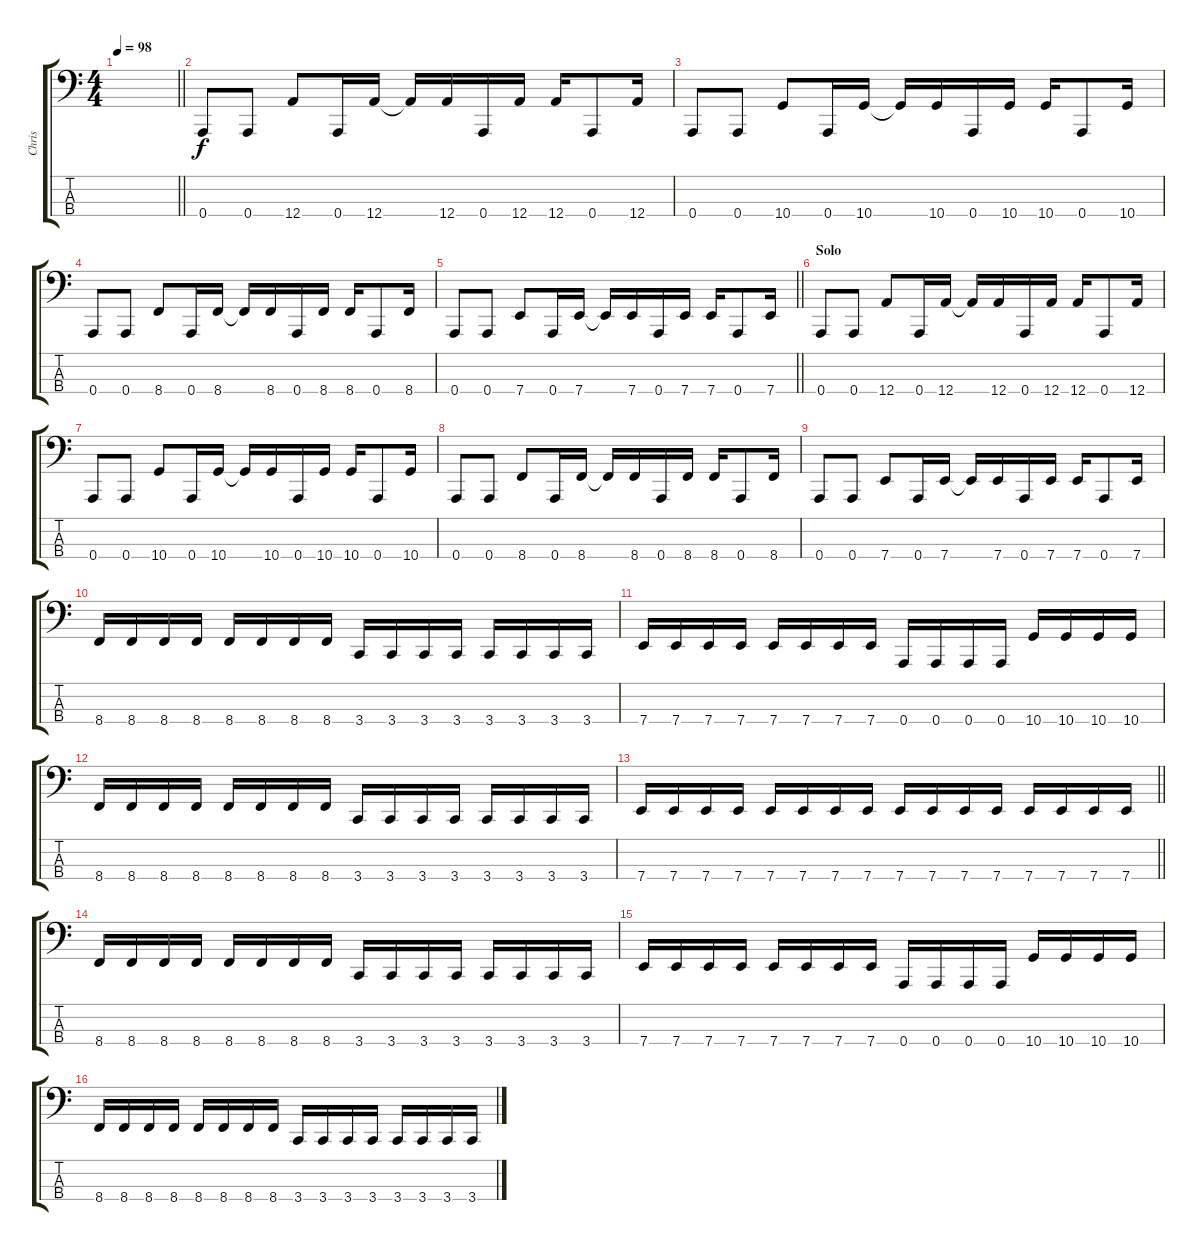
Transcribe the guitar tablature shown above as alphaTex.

\track ("Chris" "Chris") {instrument electricbassfinger}
\staff {score tabs}
\tuning (G2 D2 A1 A0) {hide}
\ts (4 4)
\tempo 98
\clef f4
\barLineRight lightlight
\ks c
|
0.4.8 0.4.8 12.4.8 0.4.16 12.4.16 12.4{t}.16 12.4.16 0.4.16 12.4.16 12.4.16 0.4.8 12.4.16 |
0.4.8 0.4.8 10.4.8 0.4.16 10.4.16 10.4{t}.16 10.4.16 0.4.16 10.4.16 10.4.16 0.4.8 10.4.16 |
0.4.8 0.4.8 8.4.8 0.4.16 8.4.16 8.4{t}.16 8.4.16 0.4.16 8.4.16 8.4.16 0.4.8 8.4.16 |
\barLineRight lightlight
0.4.8 0.4.8 7.4.8 0.4.16 7.4.16 7.4{t}.16 7.4.16 0.4.16 7.4.16 7.4.16 0.4.8 7.4.16 |
\section ("" "Solo")
0.4.8 0.4.8 12.4.8 0.4.16 12.4.16 12.4{t}.16 12.4.16 0.4.16 12.4.16 12.4.16 0.4.8 12.4.16 |
0.4.8 0.4.8 10.4.8 0.4.16 10.4.16 10.4{t}.16 10.4.16 0.4.16 10.4.16 10.4.16 0.4.8 10.4.16 |
0.4.8 0.4.8 8.4.8 0.4.16 8.4.16 8.4{t}.16 8.4.16 0.4.16 8.4.16 8.4.16 0.4.8 8.4.16 |
0.4.8 0.4.8 7.4.8 0.4.16 7.4.16 7.4{t}.16 7.4.16 0.4.16 7.4.16 7.4.16 0.4.8 7.4.16 |
8.4.16 8.4.16 8.4.16 8.4.16 8.4.16 8.4.16 8.4.16 8.4.16 3.4.16 3.4.16 3.4.16 3.4.16 3.4.16 3.4.16 3.4.16 3.4.16 |
7.4.16 7.4.16 7.4.16 7.4.16 7.4.16 7.4.16 7.4.16 7.4.16 0.4.16 0.4.16 0.4.16 0.4.16 10.4.16 10.4.16 10.4.16 10.4.16 |
8.4.16 8.4.16 8.4.16 8.4.16 8.4.16 8.4.16 8.4.16 8.4.16 3.4.16 3.4.16 3.4.16 3.4.16 3.4.16 3.4.16 3.4.16 3.4.16 |
\barLineRight lightlight
7.4.16 7.4.16 7.4.16 7.4.16 7.4.16 7.4.16 7.4.16 7.4.16 7.4.16 7.4.16 7.4.16 7.4.16 7.4.16 7.4.16 7.4.16 7.4.16 |
8.4.16 8.4.16 8.4.16 8.4.16 8.4.16 8.4.16 8.4.16 8.4.16 3.4.16 3.4.16 3.4.16 3.4.16 3.4.16 3.4.16 3.4.16 3.4.16 |
7.4.16 7.4.16 7.4.16 7.4.16 7.4.16 7.4.16 7.4.16 7.4.16 0.4.16 0.4.16 0.4.16 0.4.16 10.4.16 10.4.16 10.4.16 10.4.16 |
8.4.16 8.4.16 8.4.16 8.4.16 8.4.16 8.4.16 8.4.16 8.4.16 3.4.16 3.4.16 3.4.16 3.4.16 3.4.16 3.4.16 3.4.16 3.4.16
